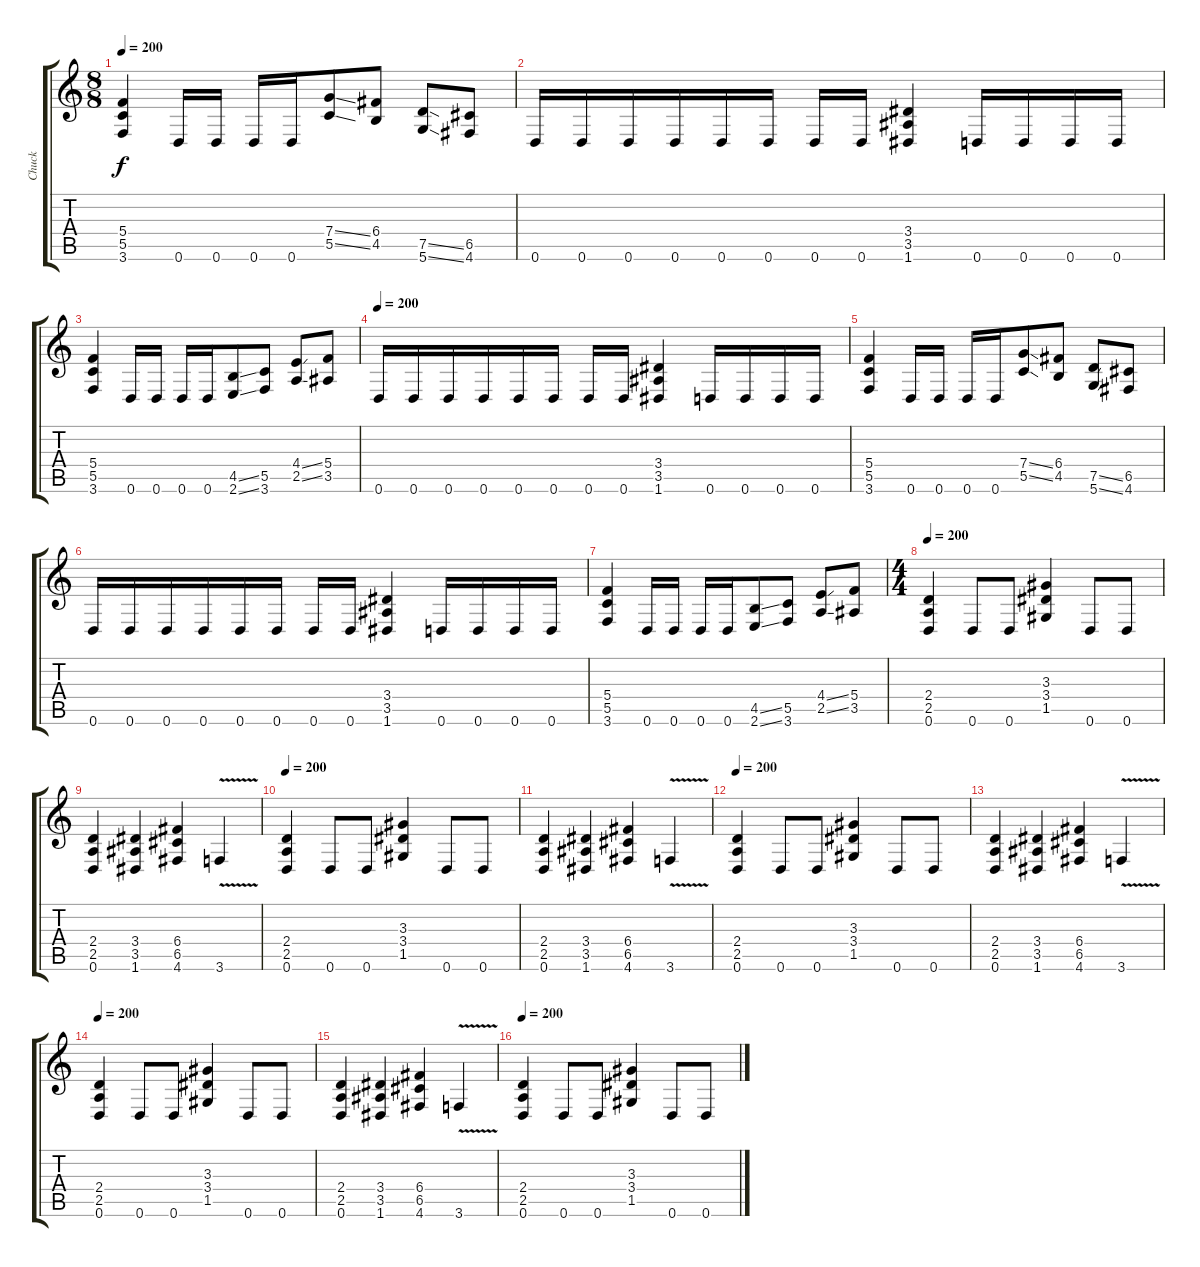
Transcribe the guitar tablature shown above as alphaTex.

\track ("Chuck" "Chuck") {instrument distortionguitar}
\staff {score tabs}
\tuning (D4 A3 F3 C3 G2 D2) {hide}
\ts (8 8)
\tempo 200
\clef g2
\ks c
(5.4 5.5 3.6).4{dy f} 0.6.16 0.6.16 0.6.16 0.6.16 (7.4{ss} 5.5{ss}).8 (6.4 4.5).8 (7.5{ss} 5.6{ss}).8 (6.5 4.6).8 |
0.6.16 0.6.16 0.6.16 0.6.16 0.6.16 0.6.16 0.6.16 0.6.16 (3.4 3.5 1.6).4 0.6.16 0.6.16 0.6.16 0.6.16 |
(5.4 5.5 3.6).4 0.6.16 0.6.16 0.6.16 0.6.16 (4.5{ss} 2.6{ss}).8 (5.5 3.6).8 (4.4{ss} 2.5{ss}).8 (5.4 3.5).8 |
\tempo 200
0.6.16 0.6.16 0.6.16 0.6.16 0.6.16 0.6.16 0.6.16 0.6.16 (3.4 3.5 1.6).4 0.6.16 0.6.16 0.6.16 0.6.16 |
(5.4 5.5 3.6).4 0.6.16 0.6.16 0.6.16 0.6.16 (7.4{ss} 5.5{ss}).8 (6.4 4.5).8 (7.5{ss} 5.6{ss}).8 (6.5 4.6).8 |
0.6.16 0.6.16 0.6.16 0.6.16 0.6.16 0.6.16 0.6.16 0.6.16 (3.4 3.5 1.6).4 0.6.16 0.6.16 0.6.16 0.6.16 |
(5.4 5.5 3.6).4 0.6.16 0.6.16 0.6.16 0.6.16 (4.5{ss} 2.6{ss}).8 (5.5 3.6).8 (4.4{ss} 2.5{ss}).8 (5.4 3.5).8 |
\ts (4 4)
\tempo 200
(2.4 2.5 0.6).4 0.6.8 0.6.8 (3.3 3.4 1.5).4 0.6.8 0.6.8 |
(2.4 2.5 0.6).4 (3.4 3.5 1.6).4 (6.4 6.5 4.6).4 3.6{v}.4 |
\tempo 200
(2.4 2.5 0.6).4 0.6.8 0.6.8 (3.3 3.4 1.5).4 0.6.8 0.6.8 |
(2.4 2.5 0.6).4 (3.4 3.5 1.6).4 (6.4 6.5 4.6).4 3.6{v}.4 |
\tempo 200
(2.4 2.5 0.6).4 0.6.8 0.6.8 (3.3 3.4 1.5).4 0.6.8 0.6.8 |
(2.4 2.5 0.6).4 (3.4 3.5 1.6).4 (6.4 6.5 4.6).4 3.6{v}.4 |
\tempo 200
(2.4 2.5 0.6).4 0.6.8 0.6.8 (3.3 3.4 1.5).4 0.6.8 0.6.8 |
(2.4 2.5 0.6).4 (3.4 3.5 1.6).4 (6.4 6.5 4.6).4 3.6{v}.4 |
\tempo 200
(2.4 2.5 0.6).4 0.6.8 0.6.8 (3.3 3.4 1.5).4 0.6.8 0.6.8
